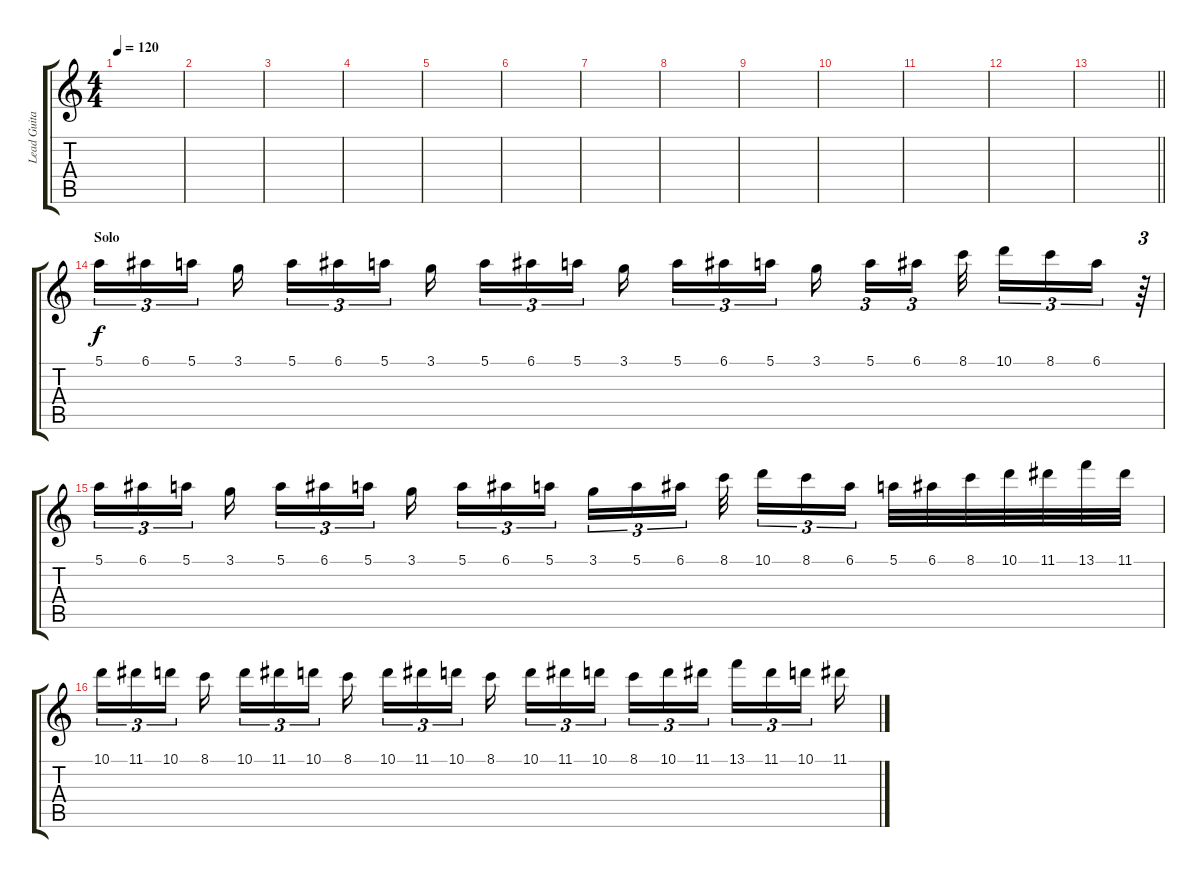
\track ("Lead Guitar" "Lead Guita") {instrument distortionguitar}
\staff {score tabs}
\tuning (E4 B3 G3 D3 A2 D2) {hide}
\ts (4 4)
\tempo 120
\clef g2
\ks c
|
|
|
|
|
|
|
|
|
|
|
|
\barLineRight lightlight
|
\section ("" "Solo")
5.1.16{tu (3 2)} 6.1.16{tu (3 2)} 5.1.16{tu (3 2) beam splitsecondary} 3.1.16{beam splitsecondary} 5.1.16{tu (3 2)} 6.1.16{tu (3 2)} 5.1.16{tu (3 2) beam splitsecondary} 3.1.16{beam splitsecondary} 5.1.16{tu (3 2)} 6.1.16{tu (3 2)} 5.1.16{tu (3 2)} 3.1.16{beam splitsecondary} 5.1.16{tu (3 2)} 6.1.16{tu (3 2)} 5.1.16{tu (3 2) beam splitsecondary} 3.1.16 5.1.16{tu (3 2)} 6.1.16{tu (3 2) beam splitsecondary} 8.1.32{beam splitsecondary} 10.1.16{tu (3 2)} 8.1.16{tu (3 2)} 6.1.16{tu (3 2)} r.64{tu (3 2)} |
5.1.16{tu (3 2)} 6.1.16{tu (3 2)} 5.1.16{tu (3 2) beam splitsecondary} 3.1.16{beam splitsecondary} 5.1.16{tu (3 2)} 6.1.16{tu (3 2)} 5.1.16{tu (3 2) beam splitsecondary} 3.1.16{beam splitsecondary} 5.1.16{tu (3 2)} 6.1.16{tu (3 2)} 5.1.16{tu (3 2)} 3.1.16{tu (3 2)} 5.1.16{tu (3 2)} 6.1.16{tu (3 2) beam splitsecondary} 8.1.32{beam splitsecondary} 10.1.16{tu (3 2)} 8.1.16{tu (3 2)} 6.1.16{tu (3 2)} 5.1.32 6.1.32 8.1.32 10.1.32 11.1.32 13.1.32 11.1.32 |
10.1.16{tu (3 2)} 11.1.16{tu (3 2)} 10.1.16{tu (3 2) beam splitsecondary} 8.1.16{beam splitsecondary} 10.1.16{tu (3 2)} 11.1.16{tu (3 2)} 10.1.16{tu (3 2) beam splitsecondary} 8.1.16{beam splitsecondary} 10.1.16{tu (3 2)} 11.1.16{tu (3 2)} 10.1.16{tu (3 2)} 8.1.16{beam splitsecondary} 10.1.16{tu (3 2)} 11.1.16{tu (3 2)} 10.1.16{tu (3 2) beam splitsecondary} 8.1.16{tu (3 2)} 10.1.16{tu (3 2)} 11.1.16{tu (3 2) beam splitsecondary} 13.1.16{tu (3 2)} 11.1.16{tu (3 2)} 10.1.16{tu (3 2) beam splitsecondary} 11.1.16
